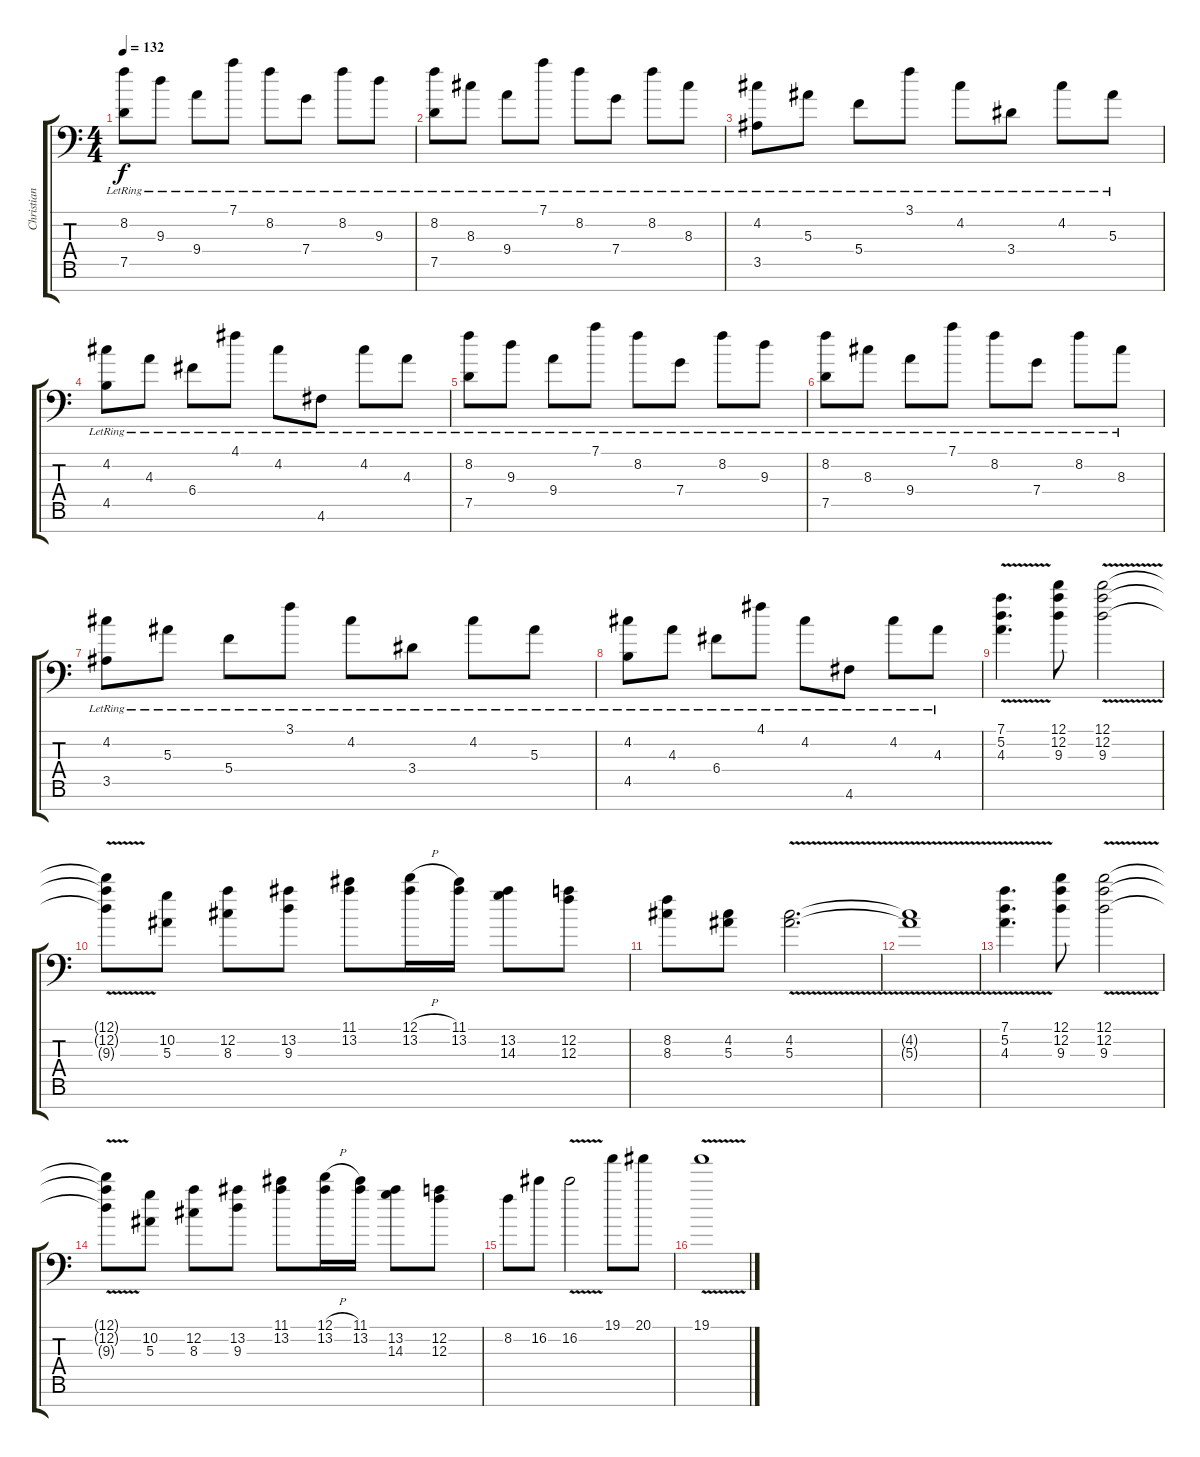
\track ("Christian Muenzner" "Christian ") {instrument distortionguitar}
\staff {score tabs}
\tuning (D4 A3 F3 C3 G2 D2 C-1) {hide}
\ts (4 4)
\tempo 132
\clef f4
\ks c
(8.2{lr} 7.5{lr}).8{dy f} 9.3{lr}.8 9.4{lr}.8 7.1{lr}.8 8.2{lr}.8 7.4{lr}.8 8.2{lr}.8 9.3{lr}.8 |
(8.2{lr} 7.5{lr}).8 8.3{lr}.8 9.4{lr}.8 7.1{lr}.8 8.2{lr}.8 7.4{lr}.8 8.2{lr}.8 8.3{lr}.8 |
(4.2{lr} 3.5{lr}).8 5.3{lr}.8 5.4{lr}.8 3.1{lr}.8 4.2{lr}.8 3.4{lr}.8 4.2{lr}.8 5.3{lr}.8 |
(4.2{lr} 4.5{lr}).8 4.3{lr}.8 6.4{lr}.8 4.1{lr}.8 4.2{lr}.8 4.6{lr}.8 4.2{lr}.8 4.3{lr}.8 |
(8.2{lr} 7.5{lr}).8 9.3{lr}.8 9.4{lr}.8 7.1{lr}.8 8.2{lr}.8 7.4{lr}.8 8.2{lr}.8 9.3{lr}.8 |
(8.2{lr} 7.5{lr}).8 8.3{lr}.8 9.4{lr}.8 7.1{lr}.8 8.2{lr}.8 7.4{lr}.8 8.2{lr}.8 8.3{lr}.8 |
(4.2{lr} 3.5{lr}).8 5.3{lr}.8 5.4{lr}.8 3.1{lr}.8 4.2{lr}.8 3.4{lr}.8 4.2{lr}.8 5.3{lr}.8 |
(4.2{lr} 4.5{lr}).8 4.3{lr}.8 6.4{lr}.8 4.1{lr}.8 4.2{lr}.8 4.6{lr}.8 4.2{lr}.8 4.3{lr}.8 |
(7.1{v} 5.2{v} 4.3{v}).4{d} (12.1 12.2 9.3).8 (12.1 12.2 9.3{v}).2 |
(12.1{t} 12.2{t} 9.3{t}).8 (10.2 5.3).8 (12.2 8.3).8 (13.2 9.3).8 (11.1 13.2).8 (12.1{h} 13.2).16 (11.1 13.2).16 (13.2 14.3).8 (12.2 12.3).8 |
(8.2 8.3).8 (4.2 5.3).8 (4.2 5.3{v}).2{d} |
(4.2{t} 5.3{t}).1 |
(7.1{v} 5.2{v} 4.3{v}).4{d} (12.1 12.2 9.3).8 (12.1 12.2 9.3{v}).2 |
(12.1{t} 12.2{t} 9.3{t}).8 (10.2 5.3).8 (12.2 8.3).8 (13.2 9.3).8 (11.1 13.2).8 (12.1{h} 13.2).16 (11.1 13.2).16 (13.2 14.3).8 (12.2 12.3).8 |
8.2.8 16.2.8 16.2{v}.2 19.1.8 20.1.8 |
19.1{v}.1
